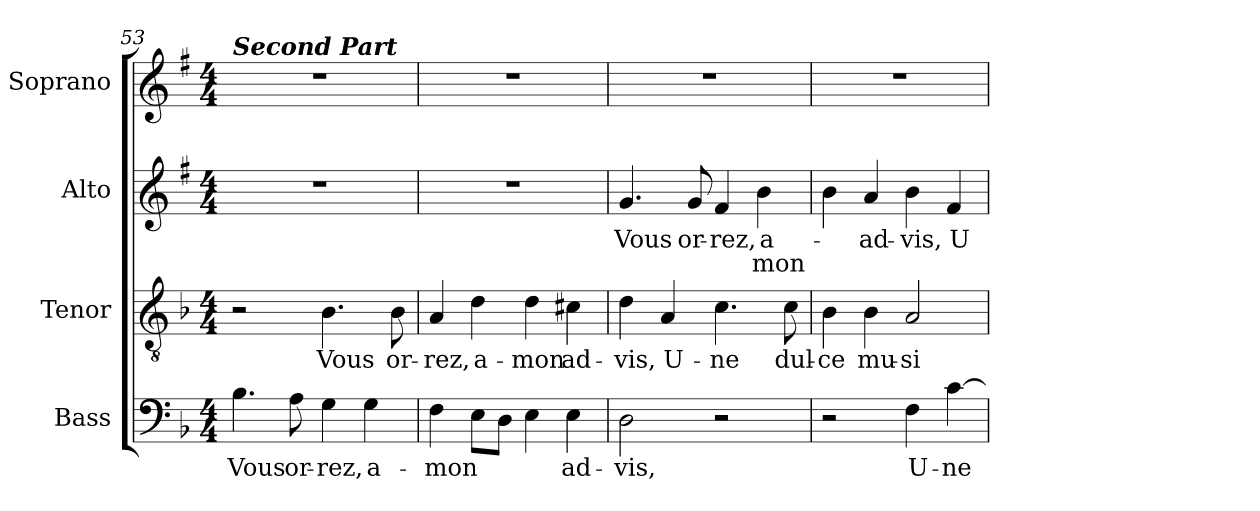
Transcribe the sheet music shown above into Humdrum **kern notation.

**kern	**text	**kern	**text	**kern	**text	**text	**kern
*part4	*part4	*part3	*part3	*part2	*part2	*part2	*part1
*staff4	*staff4	*staff3	*staff3	*staff2	*staff2	*staff2	*staff1
*I"Bass	*	*I"Tenor	*	*I"Alto	*	*	*I"Soprano
*I'Bass	*	*I'Tenor	*	*I'Alto	*	*	*I'Soprano
!!LO:LB:g=z
*clefF4	*	*clefGv2	*	*clefG2	*	*	*clefG2
*	*	*	*	*ITrd1c2	*	*	*ITrd1c2
*k[b-]	*	*k[b-]	*	*k[b-]	*	*	*k[b-]
*d:	*	*d:	*	*d:	*	*	*d:
*M4/4	*	*M4/4	*	*M4/4	*	*	*M4/4
=53	=53	=53	=53	=53	=53	=53	=53
!	!	!	!	!	!	!	!LO:TX:a:Bi:t=Second Part
!	!LO:LY:b:color=#000000	!	!	!	!	!	!
4.B-i\	Vous	2r	.	1r	.	.	1r
!	!LO:LY:b:color=#000000	!	!	!	!	!	!
8Ai\	or-	.	.	.	.	.	.
!	!LO:LY:b:color=#000000	!	!	!	!	!	!
!	!	!	!LO:LY:b:color=#000000	!	!	!	!
4Gi\	-rez,	4.B-i\	Vous	.	.	.	.
!	!LO:LY:b:color=#000000	!	!	!	!	!	!
4Gi\	a-	.	.	.	.	.	.
!	!	!	!LO:LY:b:color=#000000	!	!	!	!
.	.	8B-i\	or-	.	.	.	.
=54	=54	=54	=54	=54	=54	=54	=54
!	!LO:LY:b:color=#000000	!	!	!	!	!	!
!	!	!	!LO:LY:b:color=#000000	!	!	!	!
4Fi\	-mon	4Ai/	-rez,	1r	.	.	1r
!	!	!	!LO:LY:b:color=#000000	!	!	!	!
8Ei\L	.	4di\	a-	.	.	.	.
8Di\J	.	.	.	.	.	.	.
!	!	!	!LO:LY:b:color=#000000	!	!	!	!
4Ei\	.	4di\	-mon	.	.	.	.
!	!LO:LY:b:color=#000000	!	!	!	!	!	!
!	!	!	!LO:LY:b:color=#000000	!	!	!	!
4Ei\	ad-	4c#Xi\	ad-	.	.	.	.
=55	=55	=55	=55	=55	=55	=55	=55
!	!LO:LY:b:color=#000000	!	!	!	!	!	!
!	!	!	!LO:LY:b:color=#000000	!	!	!	!
!	!	!	!	!	!LO:LY:b:color=#000000	!	!
2Di\	-vis,	4di\	-vis,	4.fi/	Vous	.	1r
!	!	!	!LO:LY:b:color=#000000	!	!	!	!
.	.	4Ai/	U-	.	.	.	.
!	!	!	!	!	!LO:LY:b:color=#000000	!	!
.	.	.	.	8fi/	or-	.	.
!	!	!	!LO:LY:b:color=#000000	!	!	!	!
!	!	!	!	!	!LO:LY:b:color=#000000	!	!
2r	.	4.ci\	-ne	4ei/	-rez,	.	.
!	!	!	!	!	!LO:LY:b:color=#000000	!LO:LY:b:color=#000000	!
.	.	.	.	4ai\	a-	-mon	.
!	!	!	!LO:LY:b:color=#000000	!	!	!	!
.	.	8ci\	dul-	.	.	.	.
=56	=56	=56	=56	=56	=56	=56	=56
!	!	!	!LO:LY:b:color=#000000	!	!	!	!
2r	.	4B-i\	-ce	4ai\	.	.	1r
!	!	!	!LO:LY:b:color=#000000	!	!	!	!
!	!	!	!	!	!LO:LY:b:color=#000000	!	!
.	.	4B-i\	mu-	4gi/	ad-	.	.
!	!LO:LY:b:color=#000000	!	!	!	!	!	!
!	!	!	!LO:LY:b:color=#000000	!	!	!	!
!	!	!	!	!	!LO:LY:b:color=#000000	!	!
4Fi\	U-	2Ai/	-si-	4ai\	-vis,	.	.
!	!LO:LY:b:color=#000000	!	!	!	!	!	!
!	!	!	!	!	!LO:LY:b:color=#000000	!	!
[4ci\	-ne	.	.	4ei/	U-	.	.
=	=	=	=	=	=	=	=
*-	*-	*-	*-	*-	*-	*-	*-
